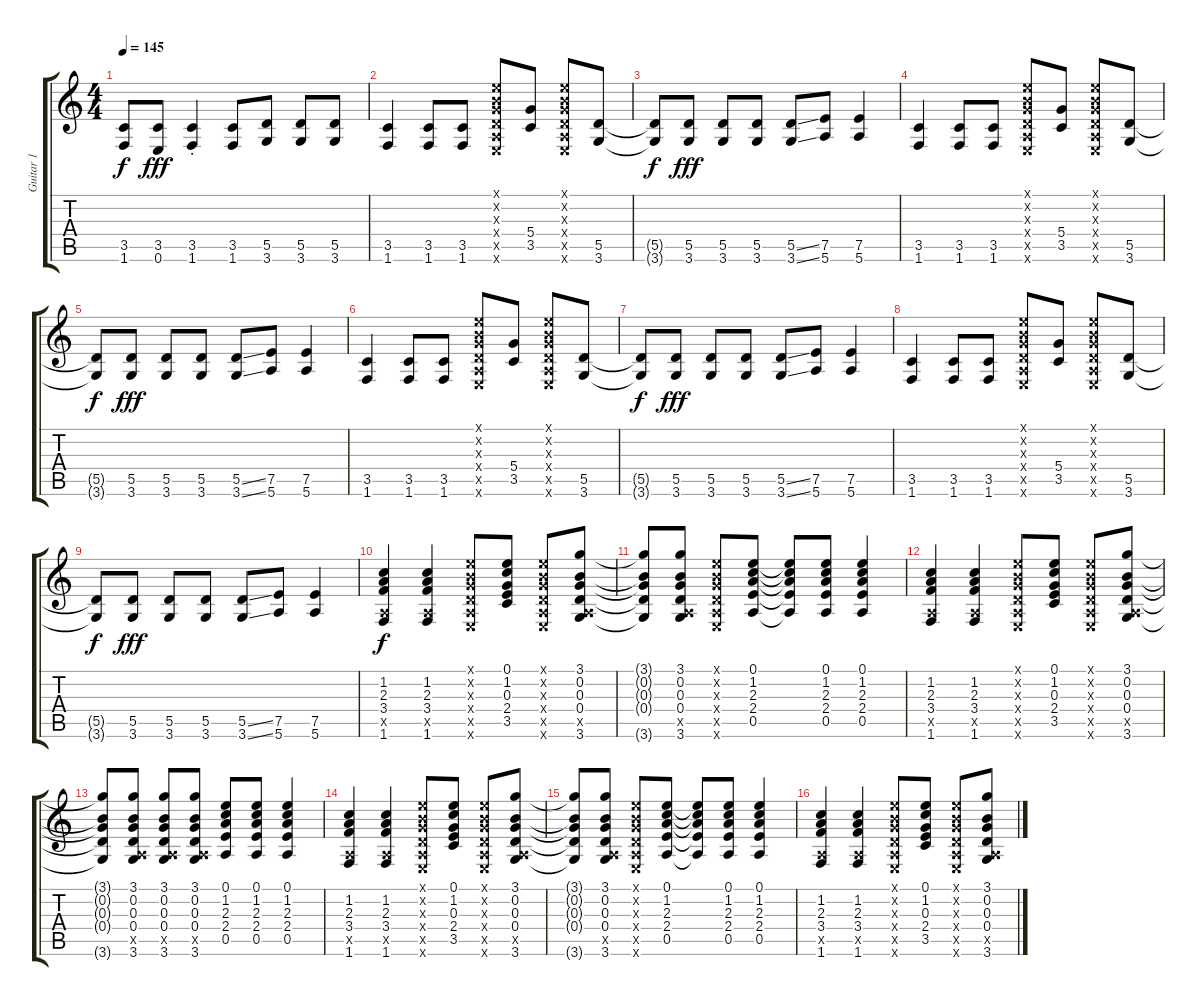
\track ("Guitar 1" "Guitar 1") {instrument distortionguitar}
\staff {score tabs}
\tuning (E4 B3 G3 D3 A2 E2) {hide}
\ts (4 4)
\tempo 145
\clef g2
\ks c
(3.5{t} 1.6{t}).8{dy f} (3.5 0.6).8{dy fff} (3.5{st} 1.6{st}).4 (3.5 1.6).8 (5.5 3.6).8 (5.5 3.6).8 (5.5 3.6).8 |
(3.5 1.6).4 (3.5 1.6).8 (3.5 1.6).8 (0.1{x} 0.2{x} 0.3{x} 0.4{x} 0.5{x} 0.6{x}).8 (5.4 3.5).8 (0.1{x} 0.2{x} 0.3{x} 0.4{x} 0.5{x} 0.6{x}).8 (5.5 3.6).8 |
(5.5{t} 3.6{t}).8{dy f} (5.5 3.6).8{dy fff} (5.5 3.6).8 (5.5 3.6).8 (5.5{ss} 3.6{ss}).8 (7.5 5.6).8 (7.5 5.6).4 |
(3.5 1.6).4 (3.5 1.6).8 (3.5 1.6).8 (0.1{x} 0.2{x} 0.3{x} 0.4{x} 0.5{x} 0.6{x}).8 (5.4 3.5).8 (0.1{x} 0.2{x} 0.3{x} 0.4{x} 0.5{x} 0.6{x}).8 (5.5 3.6).8 |
(5.5{t} 3.6{t}).8{dy f} (5.5 3.6).8{dy fff} (5.5 3.6).8 (5.5 3.6).8 (5.5{ss} 3.6{ss}).8 (7.5 5.6).8 (7.5 5.6).4 |
(3.5 1.6).4 (3.5 1.6).8 (3.5 1.6).8 (0.1{x} 0.2{x} 0.3{x} 0.4{x} 0.5{x} 0.6{x}).8 (5.4 3.5).8 (0.1{x} 0.2{x} 0.3{x} 0.4{x} 0.5{x} 0.6{x}).8 (5.5 3.6).8 |
(5.5{t} 3.6{t}).8{dy f} (5.5 3.6).8{dy fff} (5.5 3.6).8 (5.5 3.6).8 (5.5{ss} 3.6{ss}).8 (7.5 5.6).8 (7.5 5.6).4 |
(3.5 1.6).4 (3.5 1.6).8 (3.5 1.6).8 (0.1{x} 0.2{x} 0.3{x} 0.4{x} 0.5{x} 0.6{x}).8 (5.4 3.5).8 (0.1{x} 0.2{x} 0.3{x} 0.4{x} 0.5{x} 0.6{x}).8 (5.5 3.6).8 |
(5.5{t} 3.6{t}).8{dy f} (5.5 3.6).8{dy fff} (5.5 3.6).8 (5.5 3.6).8 (5.5{ss} 3.6{ss}).8 (7.5 5.6).8 (7.5 5.6).4 |
(1.2 2.3 3.4 0.5{x} 1.6).4{dy f} (1.2 2.3 3.4 0.5{x} 1.6).4 (0.1{x} 0.2{x} 0.3{x} 0.4{x} 0.5{x} 0.6{x}).8 (0.1 1.2 0.3 2.4 3.5).8 (0.1{x} 0.2{x} 0.3{x} 0.4{x} 0.5{x} 0.6{x}).8 (3.1 0.2 0.3 0.4 0.5{x} 3.6).8 |
(3.1{t} 0.2{t} 0.3{t} 0.4{t} 3.6{t}).8 (3.1 0.2 0.3 0.4 0.5{x} 3.6).8 (0.1{x} 0.2{x} 0.3{x} 0.4{x} 0.5{x} 0.6{x}).8 (0.1 1.2 2.3 2.4 0.5).8 (0.1{t} 1.2{t} 2.3{t} 2.4{t} 0.5{t}).8 (0.1 1.2 2.3 2.4 0.5).8 (0.1 1.2 2.3 2.4 0.5).4 |
(1.2 2.3 3.4 0.5{x} 1.6).4 (1.2 2.3 3.4 0.5{x} 1.6).4 (0.1{x} 0.2{x} 0.3{x} 0.4{x} 0.5{x} 0.6{x}).8 (0.1 1.2 0.3 2.4 3.5).8 (0.1{x} 0.2{x} 0.3{x} 0.4{x} 0.5{x} 0.6{x}).8 (3.1 0.2 0.3 0.4 0.5{x} 3.6).8 |
(3.1{t} 0.2{t} 0.3{t} 0.4{t} 3.6{t}).8 (3.1 0.2 0.3 0.4 0.5{x} 3.6).8 (3.1 0.2 0.3 0.4 0.5{x} 3.6).8 (3.1 0.2 0.3 0.4 0.5{x} 3.6).8 (0.1 1.2 2.3 2.4 0.5).8 (0.1 1.2 2.3 2.4 0.5).8 (0.1 1.2 2.3 2.4 0.5).4 |
(1.2 2.3 3.4 0.5{x} 1.6).4 (1.2 2.3 3.4 0.5{x} 1.6).4 (0.1{x} 0.2{x} 0.3{x} 0.4{x} 0.5{x} 0.6{x}).8 (0.1 1.2 0.3 2.4 3.5).8 (0.1{x} 0.2{x} 0.3{x} 0.4{x} 0.5{x} 0.6{x}).8 (3.1 0.2 0.3 0.4 0.5{x} 3.6).8 |
(3.1{t} 0.2{t} 0.3{t} 0.4{t} 3.6{t}).8 (3.1 0.2 0.3 0.4 0.5{x} 3.6).8 (0.1{x} 0.2{x} 0.3{x} 0.4{x} 0.5{x} 0.6{x}).8 (0.1 1.2 2.3 2.4 0.5).8 (0.1{t} 1.2{t} 2.3{t} 2.4{t} 0.5{t}).8 (0.1 1.2 2.3 2.4 0.5).8 (0.1 1.2 2.3 2.4 0.5).4 |
(1.2 2.3 3.4 0.5{x} 1.6).4 (1.2 2.3 3.4 0.5{x} 1.6).4 (0.1{x} 0.2{x} 0.3{x} 0.4{x} 0.5{x} 0.6{x}).8 (0.1 1.2 0.3 2.4 3.5).8 (0.1{x} 0.2{x} 0.3{x} 0.4{x} 0.5{x} 0.6{x}).8 (3.1 0.2 0.3 0.4 0.5{x} 3.6).8
